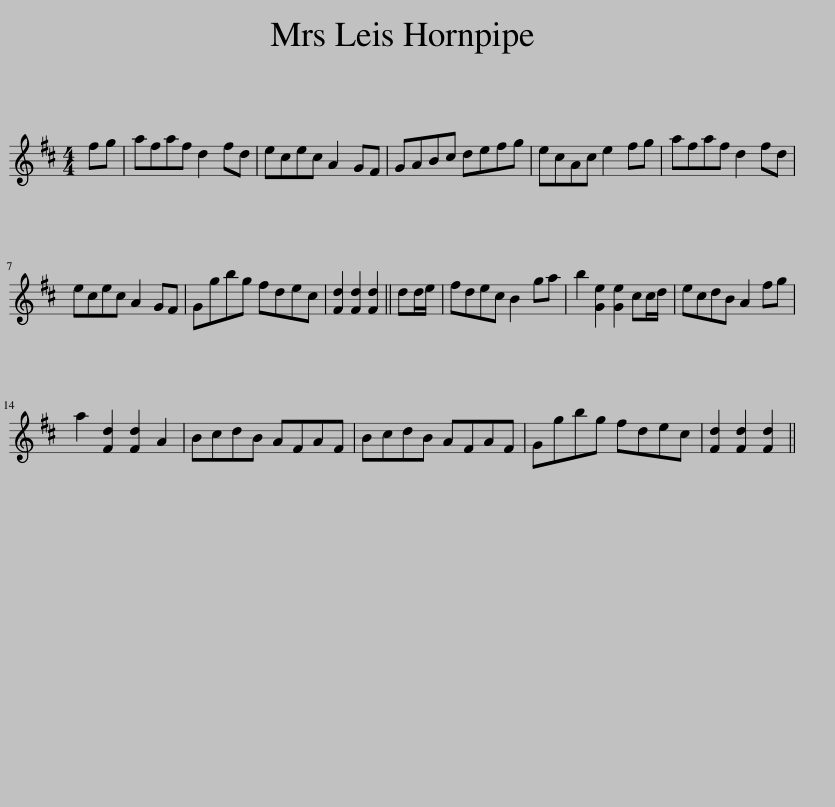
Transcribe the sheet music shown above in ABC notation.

X:1
L:1/8
M:4/4
I:linebreak $
K:D
V:1 treble
V:1
 fg | afaf d2 fd | ecec A2 GF | GABc defg | ecAc e2 fg | %5
 afaf d2 fd |$ ecec A2 GF | Ggbg fdec | [Fd]2 [Fd]2 [Fd]2 || dd/e/ | %10
 fdec B2 ga | b2 [Ge]2 [Ge]2 cc/d/ | ecdB A2 fg |$ a2 [Fd]2 [Fd]2 A2 | BcdB AFAF | %15
 BcdB AFAF | Ggbg fdec | [Fd]2 [Fd]2 [Fd]2 || %18
